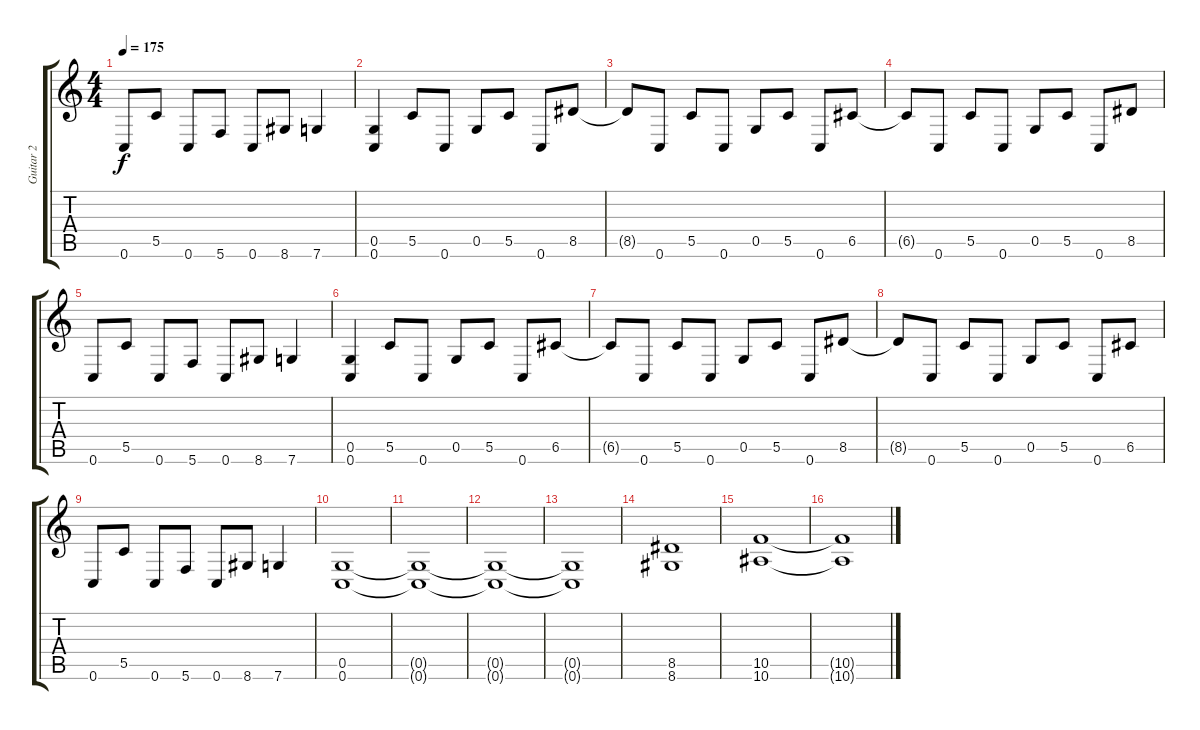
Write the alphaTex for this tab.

\track ("Guitar 2" "Guitar 2") {instrument distortionguitar}
\staff {score tabs}
\tuning (D4 A3 F3 C3 G2 C2) {hide}
\ts (4 4)
\tempo 175
\clef g2
\ks c
0.6.8{dy f} 5.5.8 0.6.8 5.6.8 0.6.8 8.6.8 7.6.4 |
(0.5 0.6).4 5.5.8 0.6.8 0.5.8 5.5.8 0.6.8 8.5.8 |
8.5{t}.8 0.6.8 5.5.8 0.6.8 0.5.8 5.5.8 0.6.8 6.5.8 |
6.5{t}.8 0.6.8 5.5.8 0.6.8 0.5.8 5.5.8 0.6.8 8.5.8 |
0.6.8 5.5.8 0.6.8 5.6.8 0.6.8 8.6.8 7.6.4 |
(0.5 0.6).4 5.5.8 0.6.8 0.5.8 5.5.8 0.6.8 6.5.8 |
6.5{t}.8 0.6.8 5.5.8 0.6.8 0.5.8 5.5.8 0.6.8 8.5.8 |
8.5{t}.8 0.6.8 5.5.8 0.6.8 0.5.8 5.5.8 0.6.8 6.5.8 |
0.6.8 5.5.8 0.6.8 5.6.8 0.6.8 8.6.8 7.6.4 |
(0.5 0.6).1 |
(0.5{t} 0.6{t}).1 |
(0.5{t} 0.6{t}).1 |
(0.5{t} 0.6{t}).1 |
(8.5 8.6).1 |
(10.5 10.6).1 |
(10.5{t} 10.6{t}).1
